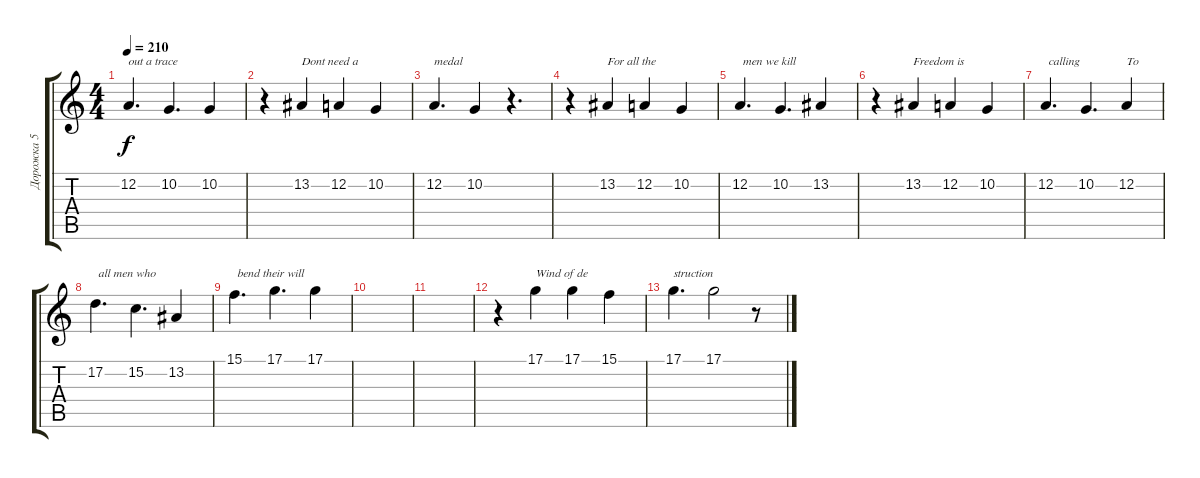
\track ("Дорожка 5" "Дорожка 5") {instrument stringensemble1}
\staff {score tabs}
\tuning (D4 A3 F3 C3 G2 C2) {hide}
\ts (4 4)
\tempo 210
\clef g2
\ks c
12.2.4{d txt "out a trace" dy f} 10.2.4{d} 10.2.4 |
r.4 13.2.4{txt "Dont need a "} 12.2.4 10.2.4 |
12.2.4{d txt "medal"} 10.2.4 r.4{d} |
r.4 13.2.4{txt "For all the"} 12.2.4 10.2.4 |
12.2.4{d txt " men we kill"} 10.2.4{d} 13.2.4 |
r.4 13.2.4{txt "Freedom is"} 12.2.4 10.2.4 |
12.2.4{d txt " calling"} 10.2.4{d} 12.2.4{txt "To"} |
17.2.4{d txt " all men who"} 15.2.4{d} 13.2.4 |
15.1.4{d txt " bend their will"} 17.1.4{d} 17.1.4 |
|
|
r.4 17.1.4{txt "Wind of de"} 17.1.4 15.1.4 |
17.1.4{d txt "struction"} 17.1.2 r.8
